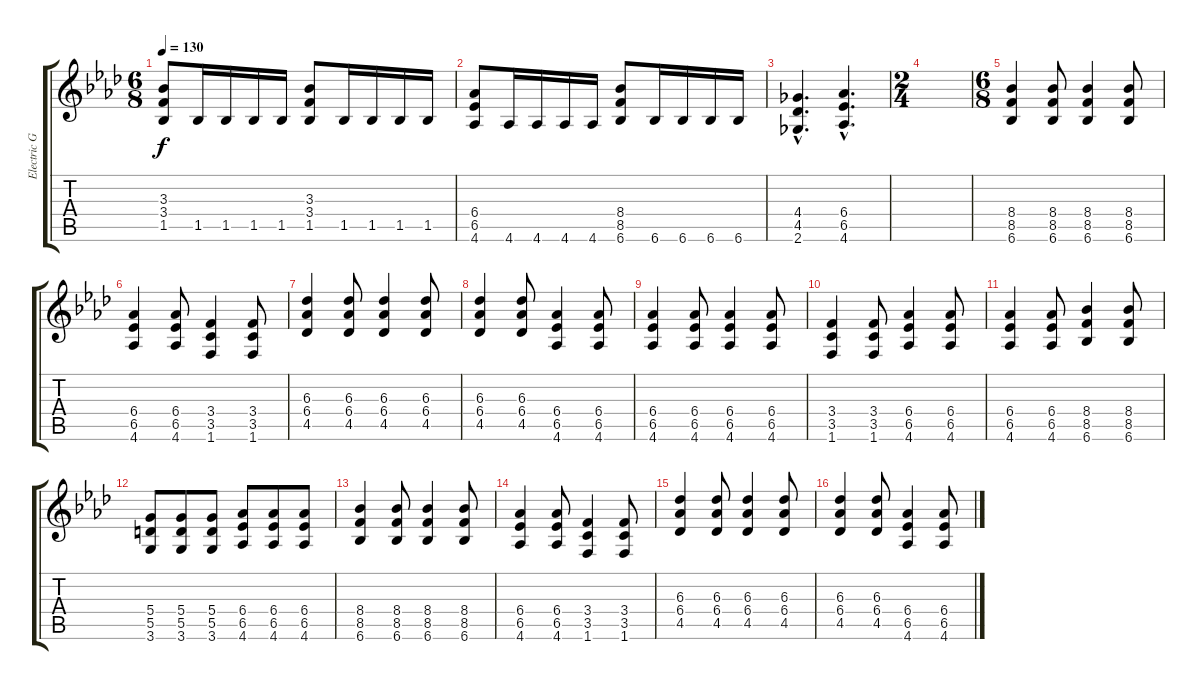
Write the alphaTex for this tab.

\track ("Electric Guitar I" "Electric G") {instrument distortionguitar}
\staff {score tabs}
\tuning (E4 B3 G3 D3 A2 E2) {hide}
\ts (6 8)
\tempo 130
\clef g2
\ks ab
(3.3 3.4 1.5).8{dy f} 1.5.16 1.5.16 1.5.16 1.5.16 (3.3 3.4 1.5).8 1.5.16 1.5.16 1.5.16 1.5.16 |
(6.4 6.5 4.6).8 4.6.16 4.6.16 4.6.16 4.6.16 (8.4 8.5 6.6).8 6.6.16 6.6.16 6.6.16 6.6.16 |
(4.4{hac} 4.5{hac} 2.6{hac}).4{d} (6.4{hac} 6.5{hac} 4.6{hac}).4{d} |
\ts (2 4)
|
\ts (6 8)
(8.4 8.5 6.6).4 (8.4 8.5 6.6).8 (8.4 8.5 6.6).4 (8.4 8.5 6.6).8 |
(6.4 6.5 4.6).4 (6.4 6.5 4.6).8 (3.4 3.5 1.6).4 (3.4 3.5 1.6).8 |
(6.3 6.4 4.5).4 (6.3 6.4 4.5).8 (6.3 6.4 4.5).4 (6.3 6.4 4.5).8 |
(6.3 6.4 4.5).4 (6.3 6.4 4.5).8 (6.4 6.5 4.6).4 (6.4 6.5 4.6).8 |
(6.4 6.5 4.6).4 (6.4 6.5 4.6).8 (6.4 6.5 4.6).4 (6.4 6.5 4.6).8 |
(3.4 3.5 1.6).4 (3.4 3.5 1.6).8 (6.4 6.5 4.6).4 (6.4 6.5 4.6).8 |
(6.4 6.5 4.6).4 (6.4 6.5 4.6).8 (8.4 8.5 6.6).4 (8.4 8.5 6.6).8 |
(5.4 5.5 3.6).8 (5.4 5.5 3.6).8 (5.4 5.5 3.6).8 (6.4 6.5 4.6).8 (6.4 6.5 4.6).8 (6.4 6.5 4.6).8 |
(8.4 8.5 6.6).4 (8.4 8.5 6.6).8 (8.4 8.5 6.6).4 (8.4 8.5 6.6).8 |
(6.4 6.5 4.6).4 (6.4 6.5 4.6).8 (3.4 3.5 1.6).4 (3.4 3.5 1.6).8 |
(6.3 6.4 4.5).4 (6.3 6.4 4.5).8 (6.3 6.4 4.5).4 (6.3 6.4 4.5).8 |
(6.3 6.4 4.5).4 (6.3 6.4 4.5).8 (6.4 6.5 4.6).4 (6.4 6.5 4.6).8
